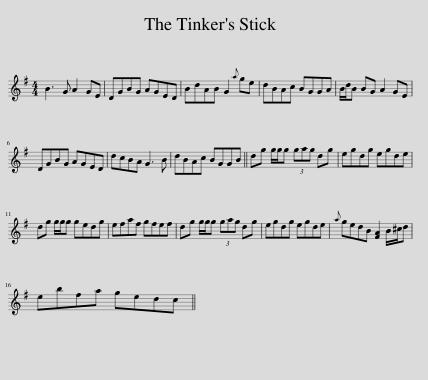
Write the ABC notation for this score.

X:1
L:1/8
M:4/4
I:linebreak $
K:G
V:1 treble
V:1
 B3 G A2 GE | DGBG AGED | BdAB G2{a} ge | dBAc BGGA | B/d/B BG A2 GE |$ %5
 DGBG AGED | dcBA G3 B | dBAc BGGB || dg g/g/g (3gag dg | egdg egde |$ %10
 dg g/g/g gedg | efaf gfef | dg g/g/g (3gag dg | egdg egde |{a} gedB [FA]2 B/^c/d |$ %15
 ebfa gedc || %16
